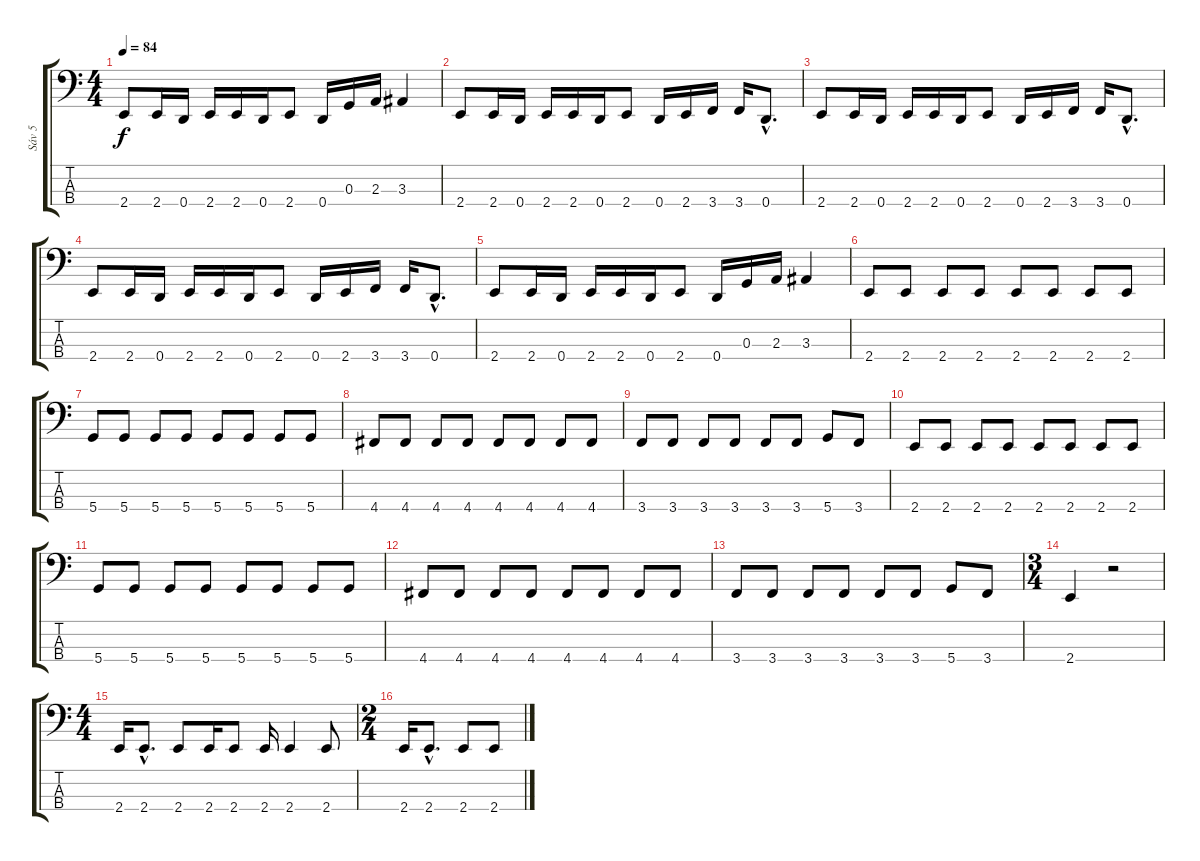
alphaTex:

\track ("Sáv 5" "Sáv 5") {instrument electricbassfinger}
\staff {score tabs}
\tuning (F2 C2 G1 D1) {hide}
\ts (4 4)
\tempo 84
\clef f4
\ks c
2.4.8{dy f} 2.4.16 0.4.16 2.4.16 2.4.16 0.4.16 2.4.8 0.4.16 0.3.16 2.3.16 3.3.4 |
2.4.8 2.4.16 0.4.16 2.4.16 2.4.16 0.4.16 2.4.8 0.4.16 2.4.16 3.4.16 3.4.16 0.4{hac}.8{d} |
2.4.8 2.4.16 0.4.16 2.4.16 2.4.16 0.4.16 2.4.8 0.4.16 2.4.16 3.4.16 3.4.16 0.4{hac}.8{d} |
2.4.8 2.4.16 0.4.16 2.4.16 2.4.16 0.4.16 2.4.8 0.4.16 2.4.16 3.4.16 3.4.16 0.4{hac}.8{d} |
2.4.8 2.4.16 0.4.16 2.4.16 2.4.16 0.4.16 2.4.8 0.4.16 0.3.16 2.3.16 3.3.4 |
2.4.8 2.4.8 2.4.8 2.4.8 2.4.8 2.4.8 2.4.8 2.4.8 |
5.4.8 5.4.8 5.4.8 5.4.8 5.4.8 5.4.8 5.4.8 5.4.8 |
4.4.8 4.4.8 4.4.8 4.4.8 4.4.8 4.4.8 4.4.8 4.4.8 |
3.4.8 3.4.8 3.4.8 3.4.8 3.4.8 3.4.8 5.4.8 3.4.8 |
2.4.8 2.4.8 2.4.8 2.4.8 2.4.8 2.4.8 2.4.8 2.4.8 |
5.4.8 5.4.8 5.4.8 5.4.8 5.4.8 5.4.8 5.4.8 5.4.8 |
4.4.8 4.4.8 4.4.8 4.4.8 4.4.8 4.4.8 4.4.8 4.4.8 |
3.4.8 3.4.8 3.4.8 3.4.8 3.4.8 3.4.8 5.4.8 3.4.8 |
\ts (3 4)
2.4.4 r.2 |
\ts (4 4)
2.4.16 2.4{hac}.8{d} 2.4.8 2.4.16 2.4.8 2.4.16 2.4.4 2.4.8 |
\ts (2 4)
2.4.16 2.4{hac}.8{d} 2.4.8 2.4.8
